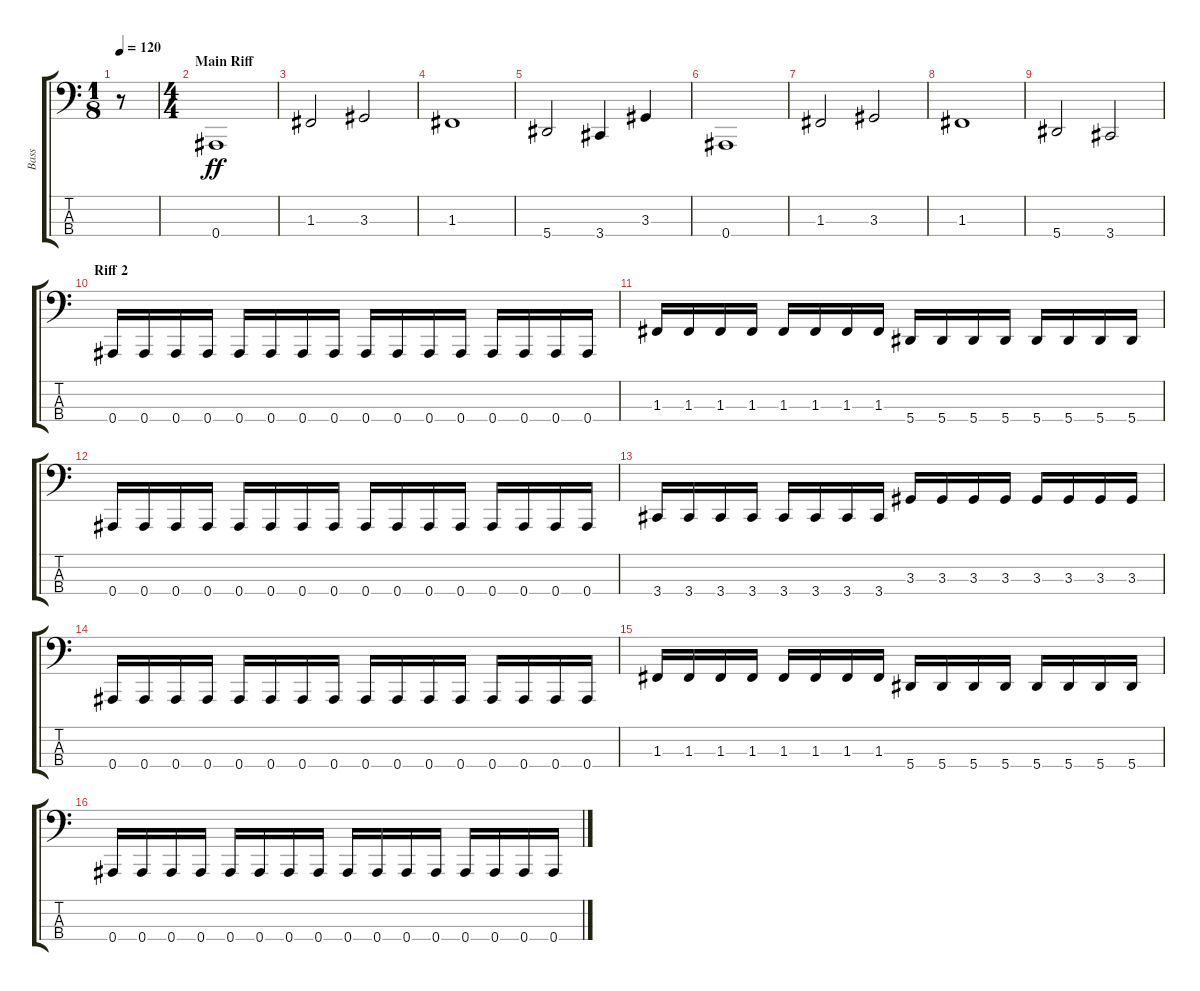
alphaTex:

\track ("Bass" "Bass") {instrument electricbassfinger}
\staff {score tabs}
\tuning (Eb2 Bb1 F1 Bb0) {hide}
\ts (1 8)
\tempo 120
\clef f4
\ks c
r.8{dy ff instrument electricbassfinger} |
\ts (4 4)
\section ("" "Main Riff")
0.4.1 |
1.3.2 3.3.2 |
1.3.1 |
5.4.2 3.4.4 3.3.4 |
0.4.1 |
1.3.2 3.3.2 |
1.3.1 |
5.4.2 3.4.2 |
\section ("" "Riff 2")
0.4.16 0.4.16 0.4.16 0.4.16 0.4.16 0.4.16 0.4.16 0.4.16 0.4.16 0.4.16 0.4.16 0.4.16 0.4.16 0.4.16 0.4.16 0.4.16 |
1.3.16 1.3.16 1.3.16 1.3.16 1.3.16 1.3.16 1.3.16 1.3.16 5.4.16 5.4.16 5.4.16 5.4.16 5.4.16 5.4.16 5.4.16 5.4.16 |
0.4.16 0.4.16 0.4.16 0.4.16 0.4.16 0.4.16 0.4.16 0.4.16 0.4.16 0.4.16 0.4.16 0.4.16 0.4.16 0.4.16 0.4.16 0.4.16 |
3.4.16 3.4.16 3.4.16 3.4.16 3.4.16 3.4.16 3.4.16 3.4.16 3.3.16 3.3.16 3.3.16 3.3.16 3.3.16 3.3.16 3.3.16 3.3.16 |
0.4.16 0.4.16 0.4.16 0.4.16 0.4.16 0.4.16 0.4.16 0.4.16 0.4.16 0.4.16 0.4.16 0.4.16 0.4.16 0.4.16 0.4.16 0.4.16 |
1.3.16 1.3.16 1.3.16 1.3.16 1.3.16 1.3.16 1.3.16 1.3.16 5.4.16 5.4.16 5.4.16 5.4.16 5.4.16 5.4.16 5.4.16 5.4.16 |
0.4.16 0.4.16 0.4.16 0.4.16 0.4.16 0.4.16 0.4.16 0.4.16 0.4.16 0.4.16 0.4.16 0.4.16 0.4.16 0.4.16 0.4.16 0.4.16
